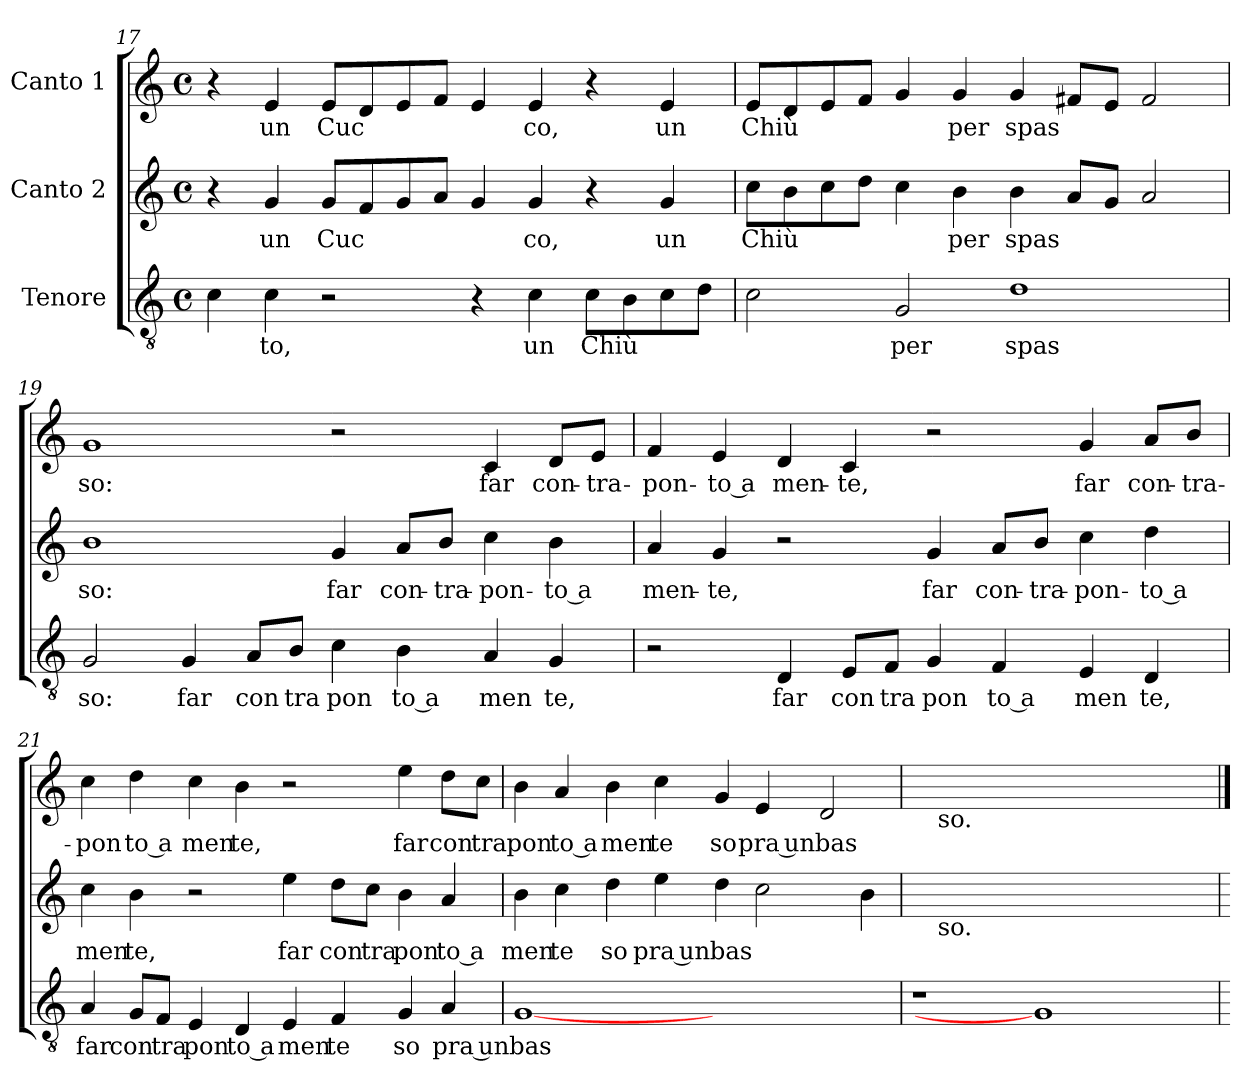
**kern	**text	**kern	**text	**dynam	**kern	**text
*part3	*part3	*part2	*part2	*part2	*part1	*part1
*staff3	*staff3	*staff2	*staff2	*staff2	*staff1	*staff1
*I"Tenore	*	*I"Canto 2	*	*	*I"Canto 1	*
*clefGv2	*	*clefG2	*	*	*clefG2	*
*M4/4	*	*M4/4	*	*	*M4/4	*
*met(c)	*	*met(c)	*	*	*met(c)	*
=17	=17	=17	=17	=17	=17	=17
4c\	.	4r	.	.	4r	.
!	!LO:LY:b:cj	!	!LO:LY:b:cj	!	!	!LO:LY:b:cj
4c\	to,	4g/	un	.	4e/	un
!	!	!	!LO:LY:b	!	!	!LO:LY:b
2r	.	8g/L	Cuc	.	8e/L	Cuc
.	.	8f/	.	.	8d/	.
.	.	8g/	.	.	8e/	.
.	.	8a/J	.	.	8f/J	.
4r	.	4g/	.	.	4e/	.
!	!LO:LY:b:cj	!	!LO:LY:b:cj	!	!	!LO:LY:b:cj
4c\	un	4g/	co,	.	4e/	co,
!	!LO:LY:b	!	!	!	!	!
8c\L	Chiù	4r	.	.	4r	.
8B\	.	.	.	.	.	.
!	!	!	!LO:LY:b:cj	!	!	!LO:LY:b:cj
8c\	.	4g/	un	.	4e/	un
8d\J	.	.	.	.	.	.
=18	=18	=18	=18	=18	=18	=18
!	!	!	!LO:LY:b	!	!	!LO:LY:b
2c\	.	8cc\L	Chiù	.	8e/L	Chiù
.	.	8b\	.	.	8d/	.
.	.	8cc\	.	.	8e/	.
.	.	8dd\J	.	.	8f/J	.
!	!LO:LY:b:cj	!	!	!	!	!
2G/	per	4cc\	.	.	4g/	.
!	!	!	!LO:LY:b:cj	!	!	!LO:LY:b:cj
.	.	4b\	per	.	4g/	per
!	!LO:LY:b:cj	!	!LO:LY:b	!	!	!LO:LY:b
1d	spas	4b\	spas	.	4g/	spas
.	.	8a/L	.	.	8f#X/L	.
.	.	8g/J	.	.	8e/J	.
.	.	2a/	.	.	2f#/	.
!!LO:LB:g=z
=19	=19	=19	=19	=19	=19	=19
!	!LO:LY:b:cj	!	!LO:LY:b:cj	!	!	!LO:LY:b:cj
2G/	so:	1b	so:	.	1g	so:
!	!LO:LY:b:cj	!	!	!	!	!
4G/	far	.	.	.	.	.
!	!LO:LY:b:cj	!	!	!	!	!
8A/L	con	.	.	.	.	.
!	!LO:LY:b:cj	!	!	!	!	!
8B/J	tra	.	.	.	.	.
!	!LO:LY:b:cj	!	!LO:LY:b:cj	!	!	!
4c\	pon	4g/	far	.	2r	.
!	!LO:LY:b:rj	!	!LO:LY:b:cj	!	!	!
4B\	to a	8a/L	con-	.	.	.
!	!	!	!LO:LY:b:cj	!	!	!
.	.	8b/J	-tra-	.	.	.
!	!LO:LY:b:cj	!	!LO:LY:b:cj	!	!	!LO:LY:b:cj
4A/	men	4cc\	-pon-	.	4c/	far
!	!LO:LY:b:cj	!	!LO:LY:b:rj	!	!	!LO:LY:b:cj
4G/	te,	4b\	-to a	.	8d/L	con-
!	!	!	!	!	!	!LO:LY:b:cj
.	.	.	.	.	8e/J	-tra-
=20	=20	=20	=20	=20	=20	=20
!	!	!	!LO:LY:b:cj	!	!	!LO:LY:b:cj
2r	.	4a/	men-	.	4f/	-pon-
!	!	!	!LO:LY:b:cj	!	!	!LO:LY:b:rj
.	.	4g/	-te,	.	4e/	-to a
!	!LO:LY:b:cj	!	!	!	!	!LO:LY:b:cj
4D/	far	2r	.	.	4d/	men-
!	!LO:LY:b:cj	!	!	!	!	!LO:LY:b:cj
8E/L	con	.	.	.	4c/	-te,
!	!LO:LY:b:cj	!	!	!	!	!
8F/J	tra	.	.	.	.	.
!	!LO:LY:b:cj	!	!LO:LY:b:cj	!	!	!
4G/	pon	4g/	far	.	2r	.
!	!LO:LY:b:rj	!	!LO:LY:b:cj	!	!	!
4F/	to a	8a/L	con-	.	.	.
!	!	!	!LO:LY:b:cj	!	!	!
.	.	8b/J	-tra-	.	.	.
!	!LO:LY:b:cj	!	!LO:LY:b:cj	!	!	!LO:LY:b:cj
4E/	men	4cc\	-pon-	.	4g/	far
!	!LO:LY:b:cj	!	!LO:LY:b:rj	!	!	!LO:LY:b:cj
4D/	te,	4dd\	-to a	.	8a/L	con-
!	!	!	!	!	!	!LO:LY:b:cj
.	.	.	.	.	8b/J	-tra-
!!LO:LB:g=z
=21	=21	=21	=21	=21	=21	=21
!	!LO:LY:b:cj	!	!LO:LY:b:cj	!	!	!LO:LY:b:cj
4A/	far	4cc\	men	.	4cc\	-pon
!	!LO:LY:b:cj	!	!LO:LY:b:cj	!	!	!LO:LY:b:rj
8G/L	con	4b\	te,	.	4dd\	to a
!	!LO:LY:b:cj	!	!	!	!	!
8F/J	tra	.	.	.	.	.
!	!LO:LY:b:cj	!	!	!	!	!LO:LY:b:cj
4E/	pon	2r	.	.	4cc\	men
!	!LO:LY:b:rj	!	!	!	!	!LO:LY:b:cj
4D/	to a	.	.	.	4b\	te,
!	!LO:LY:b:cj	!	!LO:LY:b:cj	!	!	!
4E/	men	4ee\	far	.	2r	.
!	!LO:LY:b:cj	!	!LO:LY:b:cj	!	!	!
4F/	te	8dd\L	con	.	.	.
!	!	!	!LO:LY:b:cj	!	!	!
.	.	8cc\J	tra	.	.	.
!	!LO:LY:b:cj	!	!LO:LY:b:cj	!	!	!LO:LY:b:cj
4G/	so	4b\	pon	.	4ee\	far
!	!LO:LY:b:rj	!	!LO:LY:b:rj	!	!	!LO:LY:b:cj
4A/	pra un	4a/	to a	.	8dd\L	con
!	!	!	!	!	!	!LO:LY:b:cj
.	.	.	.	.	8cc\J	tra
=22	=22	=22	=22	=22	=22	=22
!	!LO:LY:b:cj	!	!LO:LY:b:cj	!	!	!LO:LY:b:cj
[1G	bas	4b\	men	.	4b\	pon
!	!	!	!LO:LY:b:cj	!	!	!LO:LY:b:rj
.	.	4cc\	te	.	4a/	to a
!	!	!	!LO:LY:b:cj	!	!	!LO:LY:b:cj
.	.	4dd\	so	.	4b\	men
!	!	!	!LO:LY:b:rj	!	!	!LO:LY:b:cj
.	.	4ee\	pra un	.	4cc\	te
!	!	!	!LO:LY:b	!	!	!LO:LY:b:cj
1ryy	.	4dd\	bas	.	4g/	so
!	!	!	!	!	!	!LO:LY:b:rj
.	.	2cc\	.	.	4e/	pra un
!	!	!	!	!	!	!LO:LY:b:cj
.	.	.	.	.	2d/	bas
.	.	4b\	.	.	.	.
=23	=23	=23	=23	=23	=23	=23
1r	.	16..ryy	.	.	16..ryy	.
!	!	!	!	!	!LO:TX:b:t=so.	!
!	!	!LO:TX:b:t=so.	!	!	!	!
.	.	32ryy	.	.	1ryy	.
!	!	!	!	!LO:DY:a	!	!
!	!	!	!	!LO:DY:n=1:b	!	!
.	.	1ryy	.	fz fz	.	.
1G]	.	.	.	.	.	.
.	.	.	.	.	2ryy	.
.	.	2ryy	.	.	.	.
.	.	.	.	.	4ryy	.
.	.	4ryy	.	.	.	.
.	.	.	.	.	8ryy	.
.	.	16..ryy	.	.	.	.
.	.	.	.	.	64ryy	.
=	==	=	==	==	==	==
*-	*-	*-	*-	*-	*-	*-
